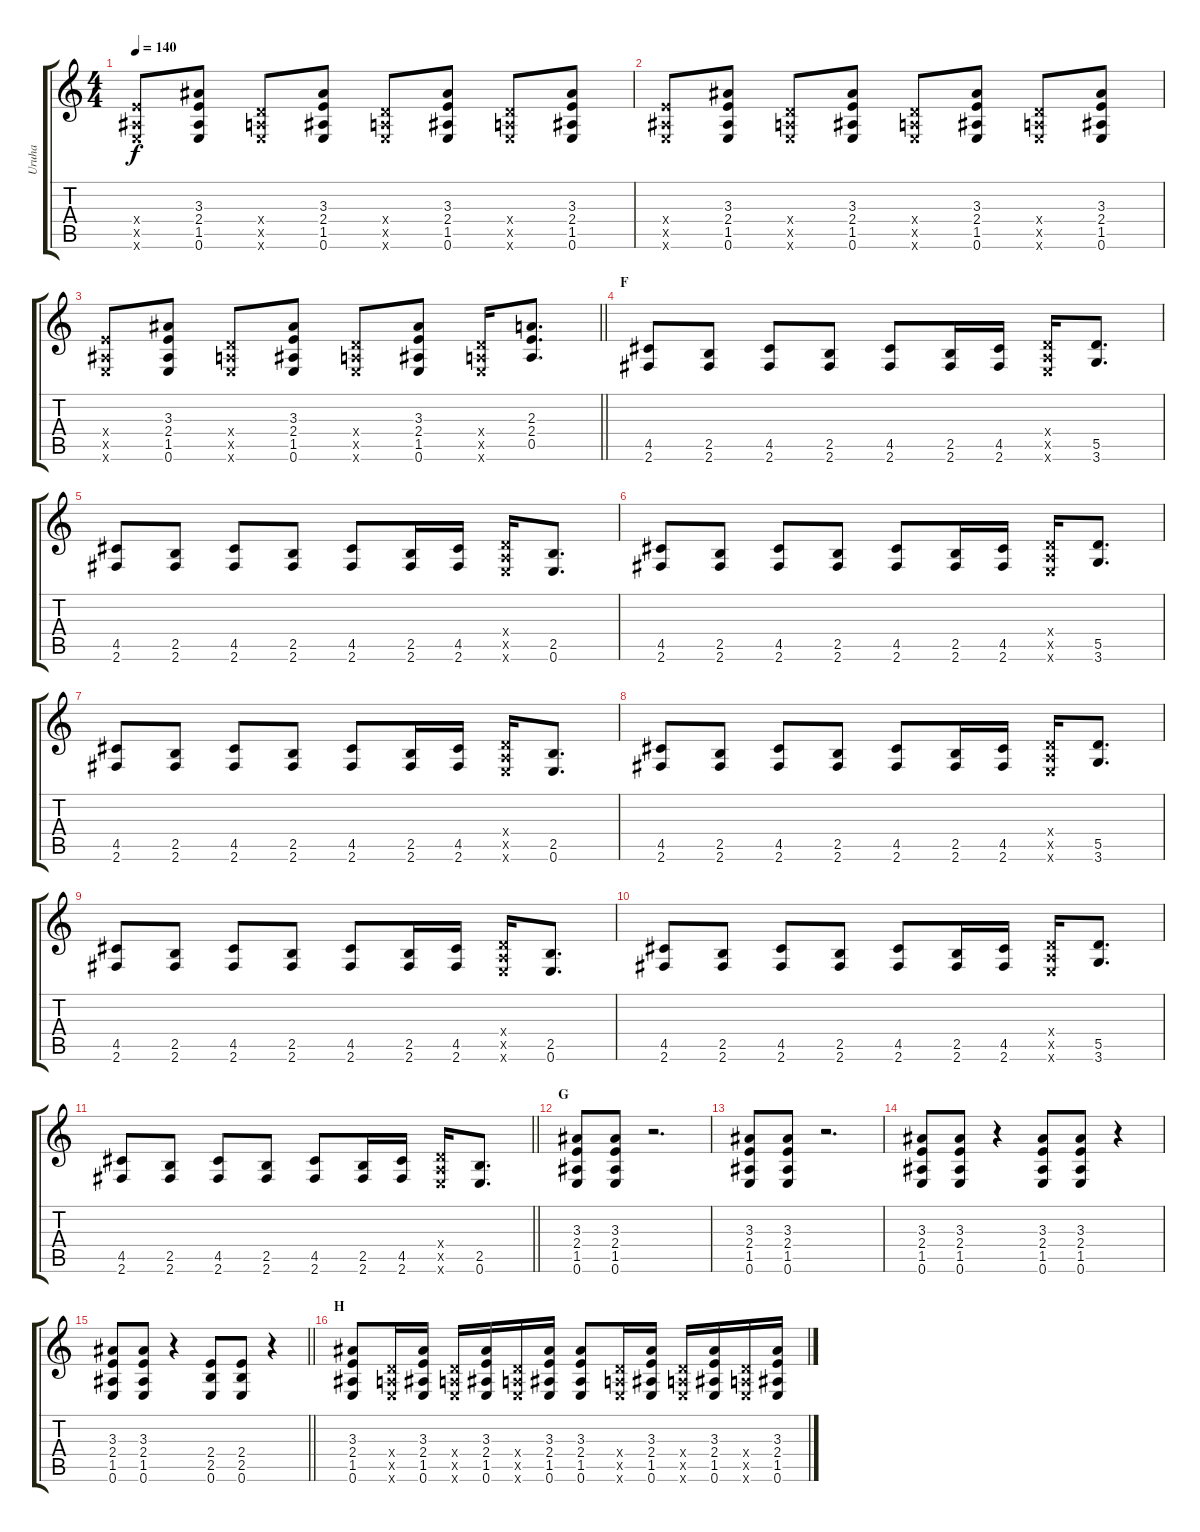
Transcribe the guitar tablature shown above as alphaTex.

\track ("Uruha" "Uruha") {instrument distortionguitar}
\staff {score tabs}
\tuning (E4 B3 G3 D3 A2 E2) {hide}
\ts (4 4)
\tempo 140
\clef g2
\ks c
(2.4{x} 1.5{x} 0.6{x}).8{dy f} (3.3 2.4 1.5 0.6).8 (0.4{x} 0.5{x} 0.6{x}).8 (3.3 2.4 1.5 0.6).8 (0.4{x} 0.5{x} 0.6{x}).8 (3.3 2.4 1.5 0.6).8 (0.4{x} 0.5{x} 0.6{x}).8 (3.3 2.4 1.5 0.6).8 |
(2.4{x} 1.5{x} 0.6{x}).8 (3.3 2.4 1.5 0.6).8 (0.4{x} 0.5{x} 0.6{x}).8 (3.3 2.4 1.5 0.6).8 (0.4{x} 0.5{x} 0.6{x}).8 (3.3 2.4 1.5 0.6).8 (0.4{x} 0.5{x} 0.6{x}).8 (3.3 2.4 1.5 0.6).8 |
\barLineRight lightlight
(2.4{x} 1.5{x} 0.6{x}).8 (3.3 2.4 1.5 0.6).8 (0.4{x} 0.5{x} 0.6{x}).8 (3.3 2.4 1.5 0.6).8 (0.4{x} 0.5{x} 0.6{x}).8 (3.3 2.4 1.5 0.6).8 (0.4{x} 0.5{x} 0.6{x}).16 (2.3 2.4 0.5).8{d} |
\section ("" "F")
(4.5 2.6).8 (2.5 2.6).8 (4.5 2.6).8 (2.5 2.6).8 (4.5 2.6).8 (2.5 2.6).16 (4.5 2.6).16 (0.4{x} 0.5{x} 0.6{x}).16 (5.5 3.6).8{d} |
(4.5 2.6).8 (2.5 2.6).8 (4.5 2.6).8 (2.5 2.6).8 (4.5 2.6).8 (2.5 2.6).16 (4.5 2.6).16 (0.4{x} 0.5{x} 0.6{x}).16 (2.5 0.6).8{d} |
(4.5 2.6).8 (2.5 2.6).8 (4.5 2.6).8 (2.5 2.6).8 (4.5 2.6).8 (2.5 2.6).16 (4.5 2.6).16 (0.4{x} 0.5{x} 0.6{x}).16 (5.5 3.6).8{d} |
(4.5 2.6).8 (2.5 2.6).8 (4.5 2.6).8 (2.5 2.6).8 (4.5 2.6).8 (2.5 2.6).16 (4.5 2.6).16 (0.4{x} 0.5{x} 0.6{x}).16 (2.5 0.6).8{d} |
(4.5 2.6).8 (2.5 2.6).8 (4.5 2.6).8 (2.5 2.6).8 (4.5 2.6).8 (2.5 2.6).16 (4.5 2.6).16 (0.4{x} 0.5{x} 0.6{x}).16 (5.5 3.6).8{d} |
(4.5 2.6).8 (2.5 2.6).8 (4.5 2.6).8 (2.5 2.6).8 (4.5 2.6).8 (2.5 2.6).16 (4.5 2.6).16 (0.4{x} 0.5{x} 0.6{x}).16 (2.5 0.6).8{d} |
(4.5 2.6).8 (2.5 2.6).8 (4.5 2.6).8 (2.5 2.6).8 (4.5 2.6).8 (2.5 2.6).16 (4.5 2.6).16 (0.4{x} 0.5{x} 0.6{x}).16 (5.5 3.6).8{d} |
\barLineRight lightlight
(4.5 2.6).8 (2.5 2.6).8 (4.5 2.6).8 (2.5 2.6).8 (4.5 2.6).8 (2.5 2.6).16 (4.5 2.6).16 (0.4{x} 0.5{x} 0.6{x}).16 (2.5 0.6).8{d} |
\section ("" "G")
(3.3 2.4 1.5 0.6).8 (3.3 2.4 1.5 0.6).8 r.2{d} |
(3.3 2.4 1.5 0.6).8 (3.3 2.4 1.5 0.6).8 r.2{d} |
(3.3 2.4 1.5 0.6).8 (3.3 2.4 1.5 0.6).8 r.4 (3.3 2.4 1.5 0.6).8 (3.3 2.4 1.5 0.6).8 r.4 |
\barLineRight lightlight
(3.3 2.4 1.5 0.6).8 (3.3 2.4 1.5 0.6).8 r.4 (2.4 2.5 0.6).8 (2.4 2.5 0.6).8 r.4 |
\section ("" "H")
(3.3 2.4 1.5 0.6).8 (0.4{x} 0.5{x} 0.6{x}).16 (3.3 2.4 1.5 0.6).16 (0.4{x} 0.5{x} 0.6{x}).16 (3.3 2.4 1.5 0.6).16 (0.4{x} 0.5{x} 0.6{x}).16 (3.3 2.4 1.5 0.6).16 (3.3 2.4 1.5 0.6).8 (0.4{x} 0.5{x} 0.6{x}).16 (3.3 2.4 1.5 0.6).16 (0.4{x} 0.5{x} 0.6{x}).16 (3.3 2.4 1.5 0.6).16 (0.4{x} 0.5{x} 0.6{x}).16 (3.3 2.4 1.5 0.6).16
